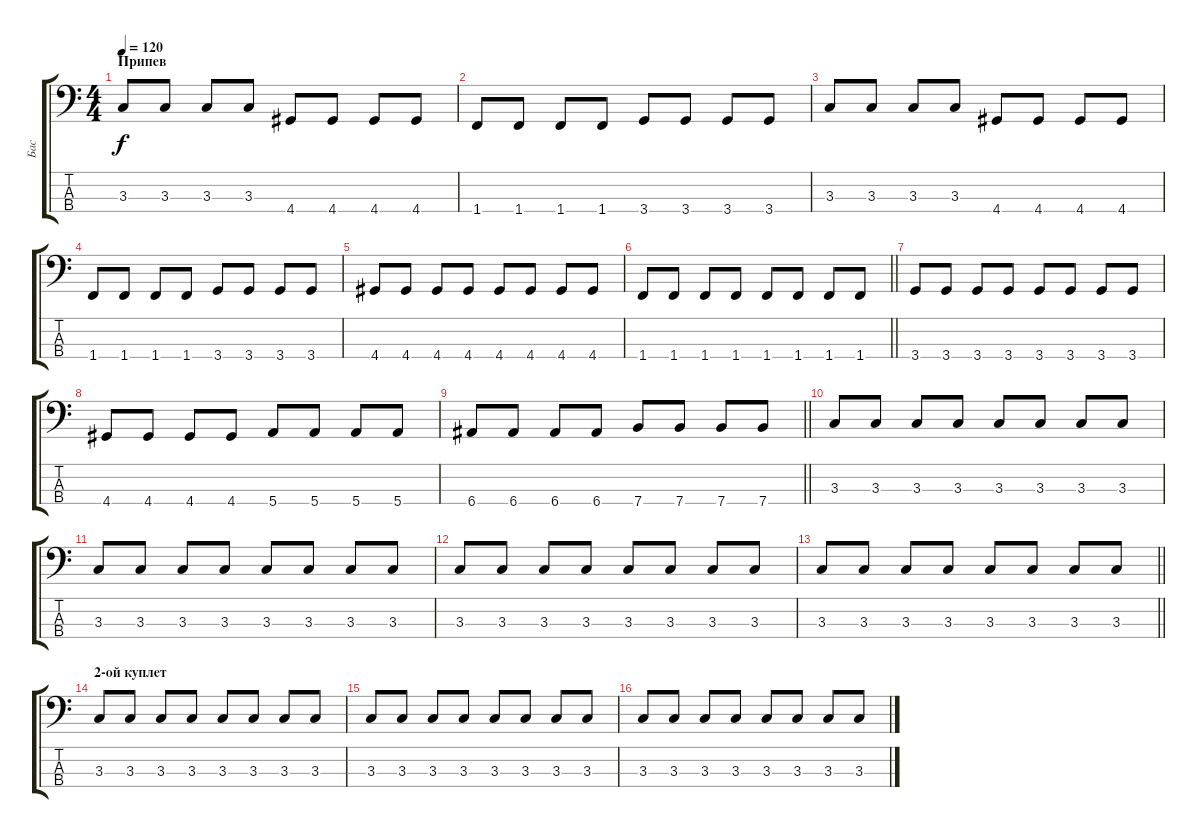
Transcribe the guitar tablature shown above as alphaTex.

\track ("Бас" "Бас") {instrument electricbasspick}
\staff {score tabs}
\tuning (G2 D2 A1 E1) {hide}
\ts (4 4)
\section ("" "Припев")
\tempo 120
\clef f4
\ks c
3.3.8{dy f} 3.3.8 3.3.8 3.3.8 4.4.8 4.4.8 4.4.8 4.4.8 |
1.4.8 1.4.8 1.4.8 1.4.8 3.4.8 3.4.8 3.4.8 3.4.8 |
3.3.8 3.3.8 3.3.8 3.3.8 4.4.8 4.4.8 4.4.8 4.4.8 |
1.4.8 1.4.8 1.4.8 1.4.8 3.4.8 3.4.8 3.4.8 3.4.8 |
4.4.8 4.4.8 4.4.8 4.4.8 4.4.8 4.4.8 4.4.8 4.4.8 |
\barLineRight lightlight
1.4.8 1.4.8 1.4.8 1.4.8 1.4.8 1.4.8 1.4.8 1.4.8 |
3.4.8 3.4.8 3.4.8 3.4.8 3.4.8 3.4.8 3.4.8 3.4.8 |
4.4.8 4.4.8 4.4.8 4.4.8 5.4.8 5.4.8 5.4.8 5.4.8 |
\barLineRight lightlight
6.4.8 6.4.8 6.4.8 6.4.8 7.4.8 7.4.8 7.4.8 7.4.8 |
3.3.8 3.3.8 3.3.8 3.3.8 3.3.8 3.3.8 3.3.8 3.3.8 |
3.3.8 3.3.8 3.3.8 3.3.8 3.3.8 3.3.8 3.3.8 3.3.8 |
3.3.8 3.3.8 3.3.8 3.3.8 3.3.8 3.3.8 3.3.8 3.3.8 |
\barLineRight lightlight
3.3.8 3.3.8 3.3.8 3.3.8 3.3.8 3.3.8 3.3.8 3.3.8 |
\section ("" "2-ой куплет")
3.3.8 3.3.8 3.3.8 3.3.8 3.3.8 3.3.8 3.3.8 3.3.8 |
3.3.8 3.3.8 3.3.8 3.3.8 3.3.8 3.3.8 3.3.8 3.3.8 |
3.3.8 3.3.8 3.3.8 3.3.8 3.3.8 3.3.8 3.3.8 3.3.8
